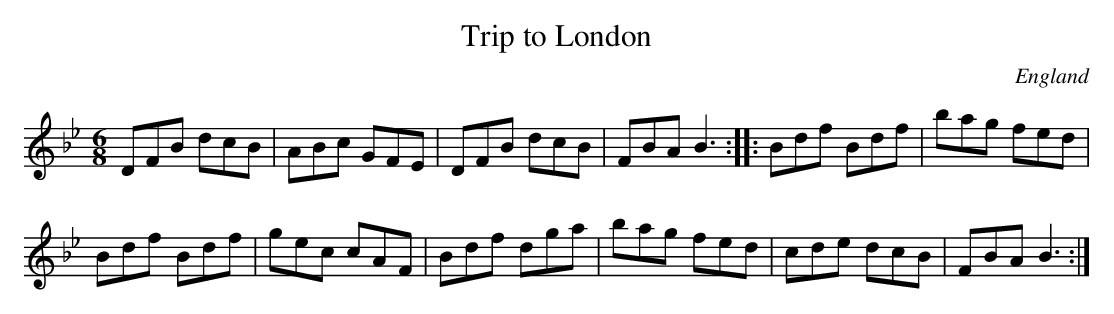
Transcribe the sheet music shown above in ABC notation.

X:1
T:Trip to London
M:6/8
O:England
K:Bb
DFB dcB | ABc GFE |   DFB dcB | FBAB3 :: \
Bdf Bdf | bag fed | ! Bdf Bdf | gec cAF |\
Bdf dga | bag fed |   cde dcB | FBA B3 :|
